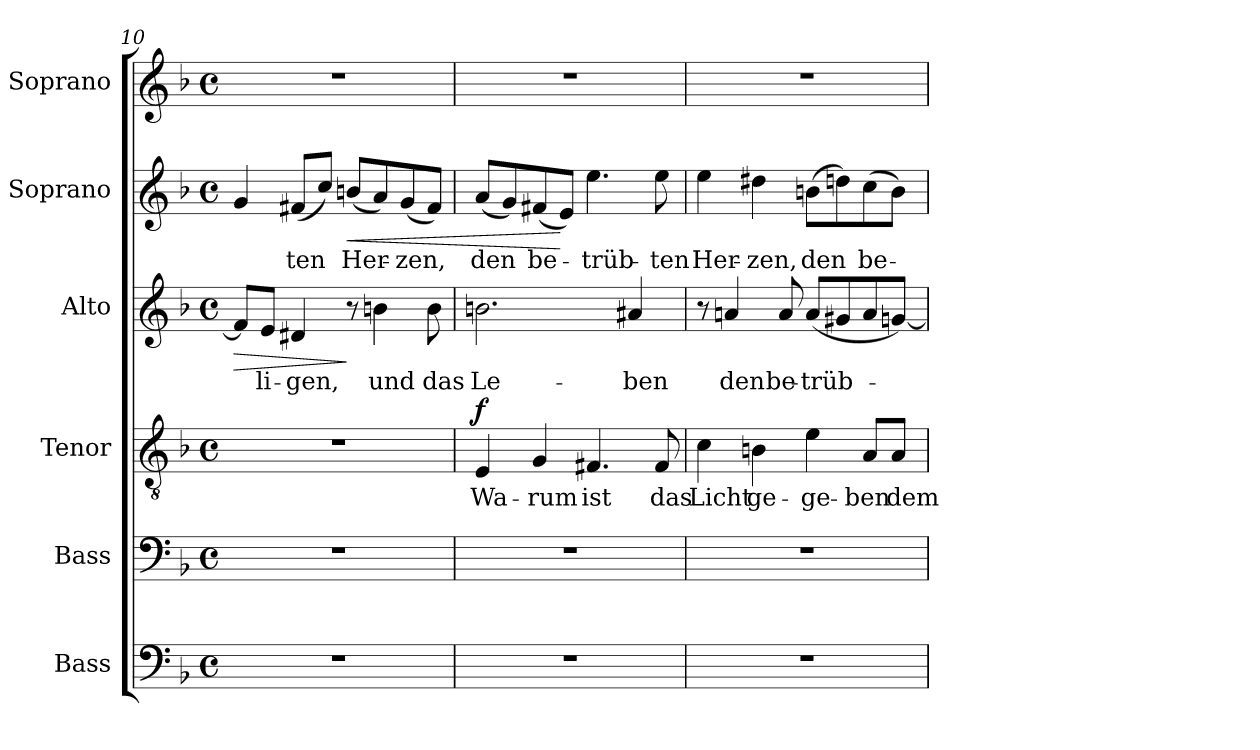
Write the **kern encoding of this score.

**kern	**kern	**kern	**text	**dynam	**kern	**text	**dynam	**kern	**text	**dynam	**kern
*part6	*part5	*part4	*part4	*part4	*part3	*part3	*part3	*part2	*part2	*part2	*part1
*staff6	*staff5	*staff4	*staff4	*staff4	*staff3	*staff3	*staff3	*staff2	*staff2	*staff2	*staff1
*I"Bass	*I"Bass	*I"Tenor	*	*	*I"Alto	*	*	*I"Soprano	*	*	*I"Soprano
*I'B.	*I'B.	*I'T.	*	*	*I'A.	*	*	*I'S.	*	*	*I'S.
*clefF4	*clefF4	*clefGv2	*	*	*clefG2	*	*	*clefG2	*	*	*clefG2
*	*	*ITrd7c12	*	*	*	*	*	*	*	*	*
*k[b-]	*k[b-]	*k[b-]	*	*	*k[b-]	*	*	*k[b-]	*	*	*k[b-]
*F:	*F:	*F:	*	*	*F:	*	*	*F:	*	*	*F:
*M4/4	*M4/4	*M4/4	*	*	*M4/4	*	*	*M4/4	*	*	*M4/4
*met(c)	*met(c)	*met(c)	*	*	*met(c)	*	*	*met(c)	*	*	*met(c)
=10	=10	=10	=10	=10	=10	=10	=10	=10	=10	=10	=10
!	!	!	!	!	!	!	!LO:HP:b	!	!	!	!
1r	1r	1r	.	.	8fi/L]	.	>	4gi/	.	.	1r
!	!	!	!	!	!	!LO:LY:b:color=#000000	!	!	!	!	!
.	.	.	.	.	8ei/J	-li-	.	.	.	.	.
!	!	!	!	!	!	!LO:LY:b:color=#000000	!	!	!	!	!
!	!	!	!	!	!	!	!	!	!LO:LY:b:color=#000000	!	!
.	.	.	.	.	4d#Xi/	-gen,	.	(8f#Xi/L	-ten	.	.
.	.	.	.	.	.	.	.	8cci/J)	.	.	.
!	!	!	!	!	!	!	!	!	!LO:LY:b:color=#000000	!LO:HP:b	!
.	.	.	.	.	8r	.	]	(8bni/L	Her-	<	.
!	!	!	!	!	!	!LO:LY:b:color=#000000	!	!	!	!	!
.	.	.	.	.	4bni\	und	.	8ai/)	.	.	.
!	!	!	!	!	!	!	!	!	!LO:LY:b:color=#000000	!	!
.	.	.	.	.	.	.	.	(8gi/	-zen,	.	.
!	!	!	!	!	!	!LO:LY:b:color=#000000	!	!	!	!	!
.	.	.	.	.	8bi\	das	.	8f#i/J)	.	.	.
=11	=11	=11	=11	=11	=11	=11	=11	=11	=11	=11	=11
!	!	!	!LO:LY:b:color=#000000	!	!	!	!	!	!	!	!
!	!	!	!	!	!	!LO:LY:b:color=#000000	!	!	!	!	!
!	!	!	!	!	!	!	!	!	!LO:LY:b:color=#000000	!	!
1r	1r	4EEi/	Wa-	f	2.bni\	Le-	.	(8ai/L	den	.	1r
.	.	.	.	.	.	.	.	8gi/)	.	.	.
!	!	!	!LO:LY:b:color=#000000	!	!	!	!	!	!	!	!
!	!	!	!	!	!	!	!	!	!LO:LY:b:color=#000000	!	!
.	.	4GGi/	-rum	.	.	.	.	(8f#Xi/	be-	.	.
.	.	.	.	.	.	.	.	8ei/J)	.	[	.
!	!	!	!LO:LY:b:color=#000000	!	!	!	!	!	!	!	!
!	!	!	!	!	!	!	!	!	!LO:LY:b:color=#000000	!	!
.	.	4.FF#Xi/	ist	.	.	.	.	4.eei\	-trüb-	.	.
!	!	!	!	!	!	!LO:LY:b:color=#000000	!	!	!	!	!
.	.	.	.	.	4a#Xi/	-ben	.	.	.	.	.
!	!	!	!LO:LY:b:color=#000000	!	!	!	!	!	!	!	!
!	!	!	!	!	!	!	!	!	!LO:LY:b:color=#000000	!	!
.	.	8FF#i/	das	.	.	.	.	8eei\	-ten	.	.
=12	=12	=12	=12	=12	=12	=12	=12	=12	=12	=12	=12
!	!	!	!LO:LY:b:color=#000000	!	!	!	!	!	!	!	!
!	!	!	!	!	!	!	!	!	!LO:LY:b:color=#000000	!	!
1r	1r	4Ci\	Licht	.	8r	.	.	4eei\	Her-	.	1r
!	!	!	!	!	!	!LO:LY:b:color=#000000	!	!	!	!	!
.	.	.	.	.	4ani/	den	.	.	.	.	.
!	!	!	!LO:LY:b:color=#000000	!	!	!	!	!	!	!	!
!	!	!	!	!	!	!	!	!	!LO:LY:b:color=#000000	!	!
.	.	4BBni\	ge-	.	.	.	.	4dd#Xi\	-zen,	.	.
!	!	!	!	!	!	!LO:LY:b:color=#000000	!	!	!	!	!
.	.	.	.	.	8ai/	be-	.	.	.	.	.
!	!	!	!LO:LY:b:color=#000000	!	!	!	!	!	!	!	!
!	!	!	!	!	!	!LO:LY:b:color=#000000	!	!	!	!	!
!	!	!	!	!	!	!	!	!	!LO:LY:b:color=#000000	!	!
.	.	4Ei\	-ge-	.	(8ai/L	-trüb-	.	(8bni\L	den	.	.
.	.	.	.	.	8g#Xi/	.	.	8ddni\)	.	.	.
!	!	!	!LO:LY:b:color=#000000	!	!	!	!	!	!	!	!
!	!	!	!	!	!	!	!	!	!LO:LY:b:color=#000000	!	!
.	.	8AAi/L	-ben	.	8ai/	.	.	(8cci\	be-	.	.
!	!	!	!LO:LY:b:color=#000000	!	!	!	!	!	!	!	!
.	.	8AAi/J	dem	.	[8gni/J)	.	.	8bi\J)	.	.	.
=	=	=	=	=	=	=	=	=	=	=	=
*-	*-	*-	*-	*-	*-	*-	*-	*-	*-	*-	*-
